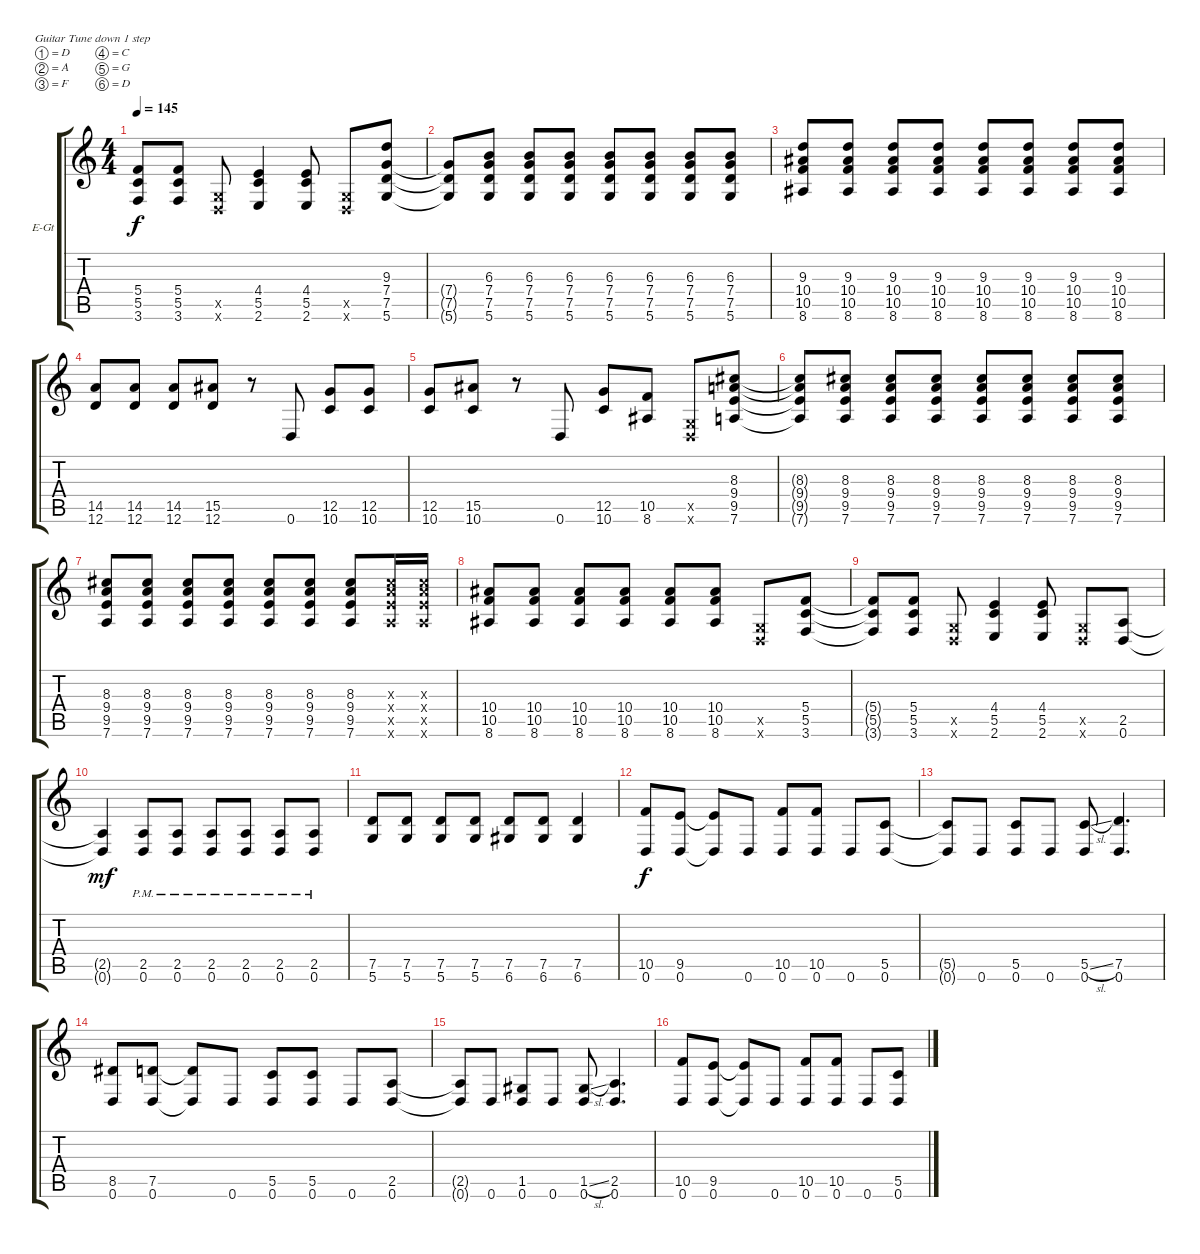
\bracketExtendMode groupsimilarinstruments
\firstSystemTrackNameOrientation horizontal
\otherSystemsTrackNameOrientation horizontal
\track ("Kaleb - Rhythm" "E-Gt") {instrument distortionguitar}
\staff {score tabs}
\tuning (D4 A3 F3 C3 G2 D2)
\ts (4 4)
\tempo 145
\clef g2
\ks c
(3.6{t} 5.5{t} 5.4{t}).8{dy f} (3.6 5.5 5.4).8 (0.6{x} 0.5{x}).8 (2.6 5.5 4.4).4 (2.6 5.5 4.4).8 (0.6{x} 0.5{x}).8 (5.6 7.5 7.4 9.3).8 |
(5.6{t} 7.5{t} 7.4{t}).8 (5.6 7.5 7.4 6.3).8 (5.6 7.5 7.4 6.3).8 (5.6 7.5 7.4 6.3).8 (5.6 7.5 7.4 6.3).8 (5.6 7.5 7.4 6.3).8 (5.6 7.5 7.4 6.3).8 (5.6 7.5 7.4 6.3).8 |
(8.6 10.5 10.4 9.3).8 (8.6 10.5 10.4 9.3).8 (8.6 10.5 10.4 9.3).8 (8.6 10.5 10.4 9.3).8 (8.6 10.5 10.4 9.3).8 (8.6 10.5 10.4 9.3).8 (8.6 10.5 10.4 9.3).8 (8.6 10.5 10.4 9.3).8 |
(12.6 14.5).8 (12.6 14.5).8 (12.6 14.5).8 (12.6 15.5).8 r.8 0.6.8 (10.6 12.5).8 (10.6 12.5).8 |
(10.6 12.5).8 (10.6 15.5).8 r.8 0.6.8 (10.6 12.5).8 (8.6 10.5).8 (0.6{x} 0.5{x}).8 (7.6 9.5 9.4 8.3).8 |
(7.6{t} 9.5{t} 9.4{t} 8.3{t}).8 (7.6 9.5 9.4 8.3).8 (7.6 9.5 9.4 8.3).8 (7.6 9.5 9.4 8.3).8 (7.6 9.5 9.4 8.3).8 (7.6 9.5 9.4 8.3).8 (7.6 9.5 9.4 8.3).8 (7.6 9.5 9.4 8.3).8 |
(7.6 9.5 9.4 8.3).8 (7.6 9.5 9.4 8.3).8 (7.6 9.5 9.4 8.3).8 (7.6 9.5 9.4 8.3).8 (7.6 9.5 9.4 8.3).8 (7.6 9.5 9.4 8.3).8 (7.6 9.5 9.4 8.3).8 (7.6{x} 9.5{x} 9.4{x} 8.3{x}).16 (7.6{x} 9.5{x} 9.4{x} 8.3{x}).16 |
(8.6 10.5 10.4).8 (8.6 10.5 10.4).8 (8.6 10.5 10.4).8 (8.6 10.5 10.4).8 (8.6 10.5 10.4).8 (8.6 10.5 10.4).8 (0.6{x} 0.5{x}).8 (3.6 5.5 5.4).8 |
(3.6{t} 5.5{t} 5.4{t}).8 (3.6 5.5 5.4).8 (0.6{x} 0.5{x}).8 (2.6 5.5 4.4).4 (2.6 5.5 4.4).8 (0.6{x} 0.5{x}).8 (0.6 2.5).8 |
(0.6{t} 2.5{t}).4{dy mf} (0.6{pm} 2.5{pm}).8 (0.6{pm} 2.5{pm}).8 (0.6{pm} 2.5{pm}).8 (0.6{pm} 2.5{pm}).8 (0.6{pm} 2.5{pm}).8 (0.6{pm} 2.5{pm}).8 |
(5.6 7.5).8 (5.6 7.5).8 (5.6 7.5).8 (5.6 7.5).8 (6.6 7.5).8 (6.6 7.5).8 (6.6 7.5).4 |
(0.6 10.5).8{dy f} (0.6 9.5).8 (0.6{t} 9.5{t}).8 0.6.8 (0.6 10.5).8 (0.6 10.5).8 0.6.8 (0.6 5.5).8 |
(5.5{t} 0.6{t}).8 0.6.8 (0.6 5.5).8 0.6.8 (0.6 5.5{sl}).8 (0.6 7.5).4{d} |
(0.6 8.5).8 (0.6 7.5).8 (0.6{t} 7.5{t}).8 0.6.8 (0.6 5.5).8 (0.6 5.5).8 0.6.8 (0.6 2.5).8 |
(2.5{t} 0.6{t}).8 0.6.8 (0.6 1.5).8 0.6.8 (0.6 1.5{sl}).8 (0.6 2.5).4{d} |
(0.6 10.5).8 (0.6 9.5).8 (0.6{t} 9.5{t}).8 0.6.8 (0.6 10.5).8 (0.6 10.5).8 0.6.8 (0.6 5.5).8
